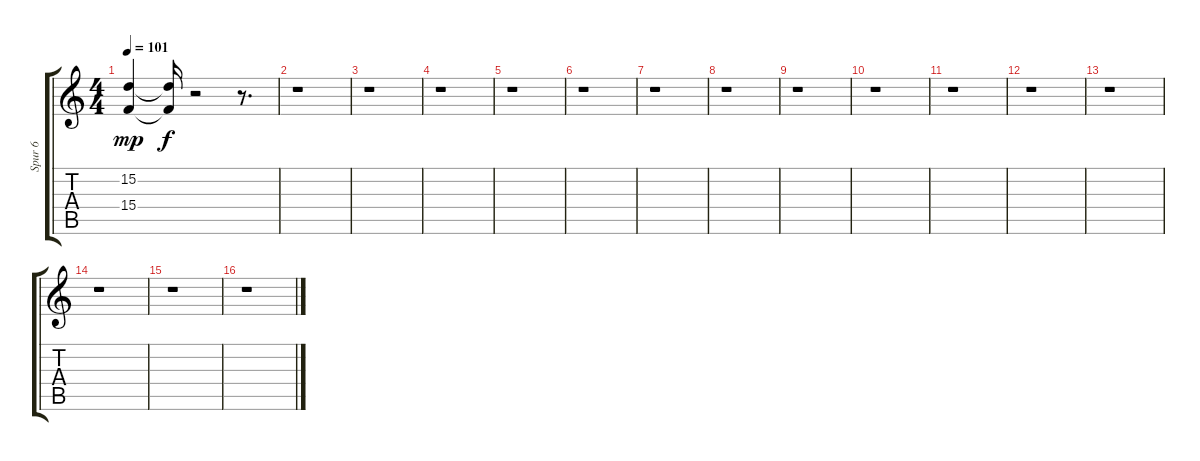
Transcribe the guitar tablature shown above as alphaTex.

\track ("Spur 6" "Spur 6") {instrument stringensemble1}
\staff {score tabs}
\tuning (E4 B3 G3 D3 A2 E2) {hide}
\ts (4 4)
\tempo 101
\clef g2
\ks c
(15.2 15.4).4{dy mp} (15.2{t} 15.4{t}).16{dy f} r.2 r.8{d} |
r.1 |
r.1 |
r.1 |
r.1 |
r.1 |
r.1 |
r.1 |
r.1 |
r.1 |
r.1 |
r.1 |
r.1 |
r.1 |
r.1 |
r.1
